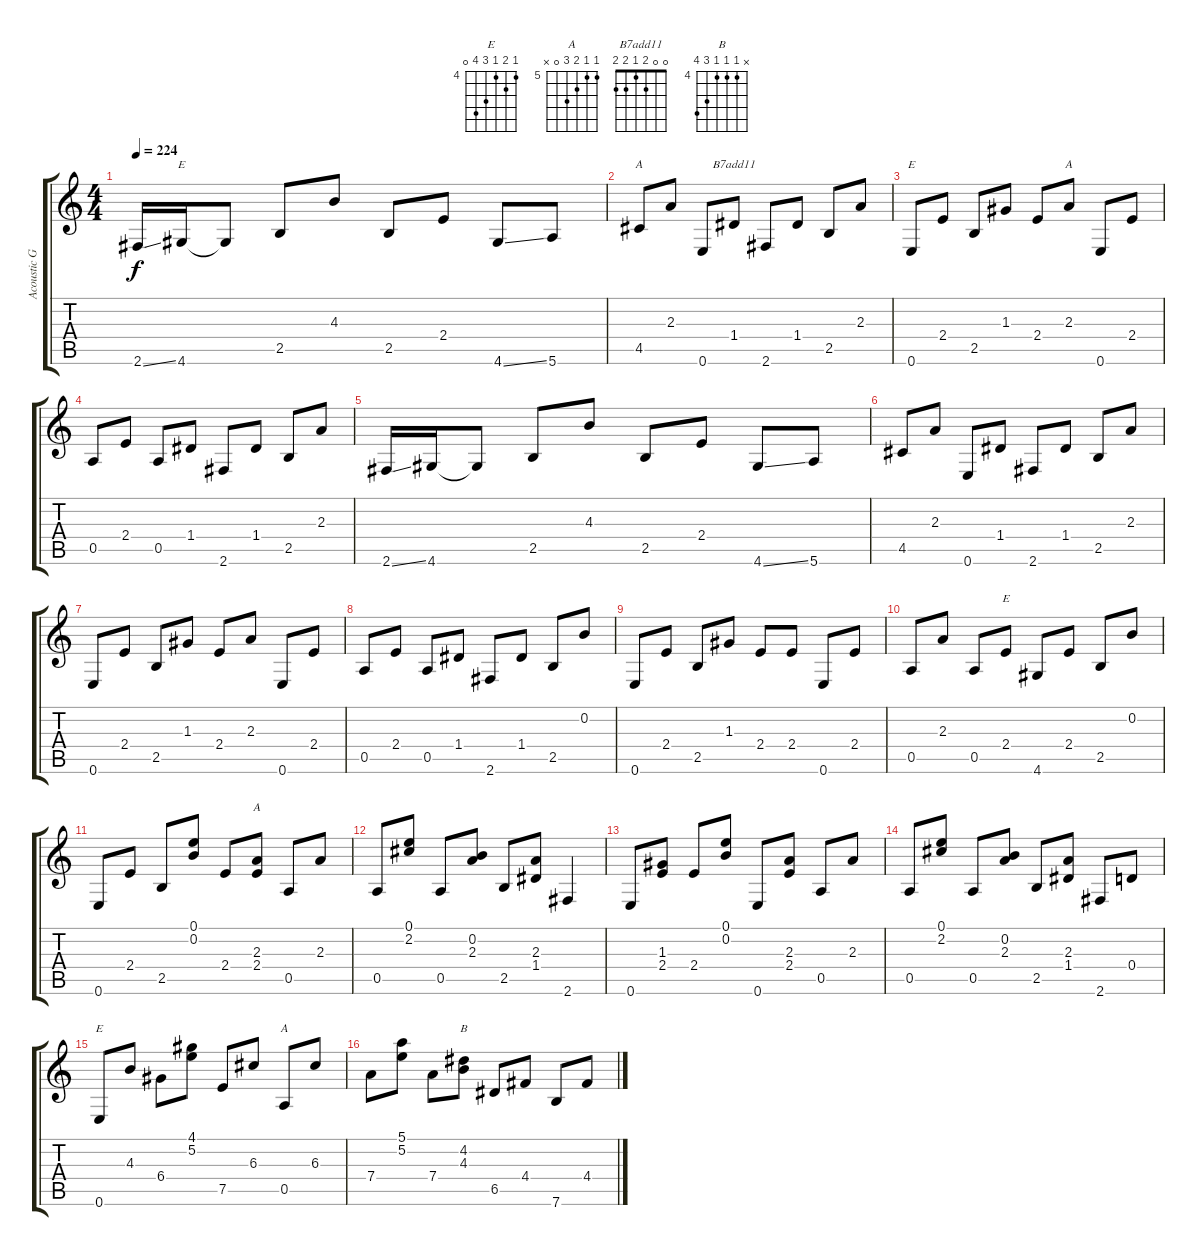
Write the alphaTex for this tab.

\track ("Acoustic Guitar" "Acoustic G") {instrument acousticguitarsteel}
\staff {score tabs}
\tuning (E4 B3 G3 D3 A2 E2) {hide}
\chord ("E" x x 4 2 2 4) {firstfret 2}
\chord ("A" x x 2 2 4 0)
\chord ("B7add11" 0 0 2 1 2 2)
\chord ("E" 0 0 1 2 2 0)
\chord ("A" x 2 2 2 0 0)
\chord ("E" x x x 2 2 4) {firstfret 2}
\chord ("A" 0 2 2 2 0 0)
\chord ("E" 4 5 4 6 7 0) {firstfret 4}
\chord ("A" 5 5 6 7 0 x) {firstfret 5}
\chord ("B" x 4 4 4 6 7) {firstfret 4}
\ts (4 4)
\tempo 224
\clef g2
\ks c
2.6{ss}.16{dy f} 4.6.16{ch "E"} 4.6{t}.8 2.5.8 4.3.8 2.5.8 2.4.8 4.6{ss}.8 5.6.8 |
4.5.8{ch "A"} 2.3.8 0.6.8 1.4.8{ch "B7add11"} 2.6.8 1.4.8 2.5.8 2.3.8 |
0.6.8{ch "E"} 2.4.8 2.5.8 1.3.8 2.4.8 2.3.8{ch "A"} 0.6.8 2.4.8 |
0.5.8 2.4.8 0.5.8 1.4.8 2.6.8 1.4.8 2.5.8 2.3.8 |
2.6{ss}.16 4.6.16 4.6{t}.8 2.5.8 4.3.8 2.5.8 2.4.8 4.6{ss}.8 5.6.8 |
4.5.8 2.3.8 0.6.8 1.4.8 2.6.8 1.4.8 2.5.8 2.3.8 |
0.6.8 2.4.8 2.5.8 1.3.8 2.4.8 2.3.8 0.6.8 2.4.8 |
0.5.8 2.4.8 0.5.8 1.4.8 2.6.8 1.4.8 2.5.8 0.2.8 |
0.6.8 2.4.8 2.5.8 1.3.8 2.4.8 2.4.8 0.6.8 2.4.8 |
0.5.8 2.3.8 0.5.8 2.4.8{ch "E"} 4.6.8 2.4.8 2.5.8 0.2.8 |
0.6.8 2.4.8 2.5.8 (0.1 0.2).8 2.4.8 (2.3 2.4).8{ch "A"} 0.5.8 2.3.8 |
0.5.8 (0.1 2.2).8 0.5.8 (0.2 2.3).8 2.5.8 (2.3 1.4).8 2.6.4 |
0.6.8 (1.3 2.4).8 2.4.8 (0.1 0.2).8 0.6.8 (2.3 2.4).8 0.5.8 2.3.8 |
0.5.8 (0.1 2.2).8 0.5.8 (0.2 2.3).8 2.5.8 (2.3 1.4).8 2.6.8 0.4.8 |
0.6.8{ch "E"} 4.3.8 6.4.8 (4.1 5.2).8 7.5.8 6.3.8 0.5.8{ch "A"} 6.3.8 |
7.4.8 (5.1 5.2).8 7.4.8 (4.2 4.3).8{ch "B"} 6.5.8 4.4.8 7.6.8 4.4.8
